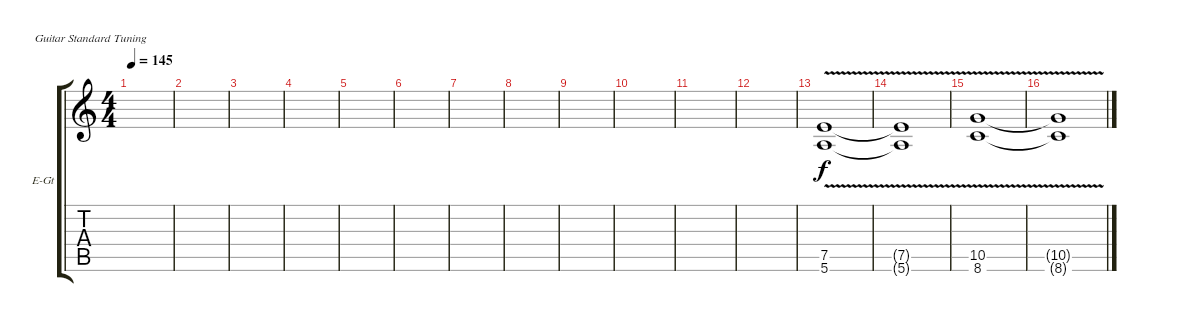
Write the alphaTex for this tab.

\defaultSystemsLayout 4
\bracketExtendMode groupsimilarinstruments
\firstSystemTrackNameOrientation horizontal
\otherSystemsTrackNameOrientation horizontal
\track ("Electric Guitar" "E-Gt") {instrument distortionguitar}
\staff {score tabs}
\tuning (E4 B3 G3 D3 A2 E2)
\ts (4 4)
\tempo 145
\clef g2
\scale
0.333333
\ks c
|
\scale
0.333333 |
\scale
0.333333 |
\scale
0.333333 |
\scale
0.333333 |
\scale
0.333333 |
\scale
0.333333 |
\scale
0.333333 |
\scale
0.333333 |
\scale
0.333333 |
\scale
0.333333 |
\scale
0.333333 |
\scale
0.333333 (5.6{v} 7.5{v}).1 |
\scale
0.333333 (5.6{t} 7.5{t}).1 |
\scale
0.333333 (8.6{v} 10.5{v}).1 |
\scale
0.333333 (8.6{t} 10.5{t}).1
